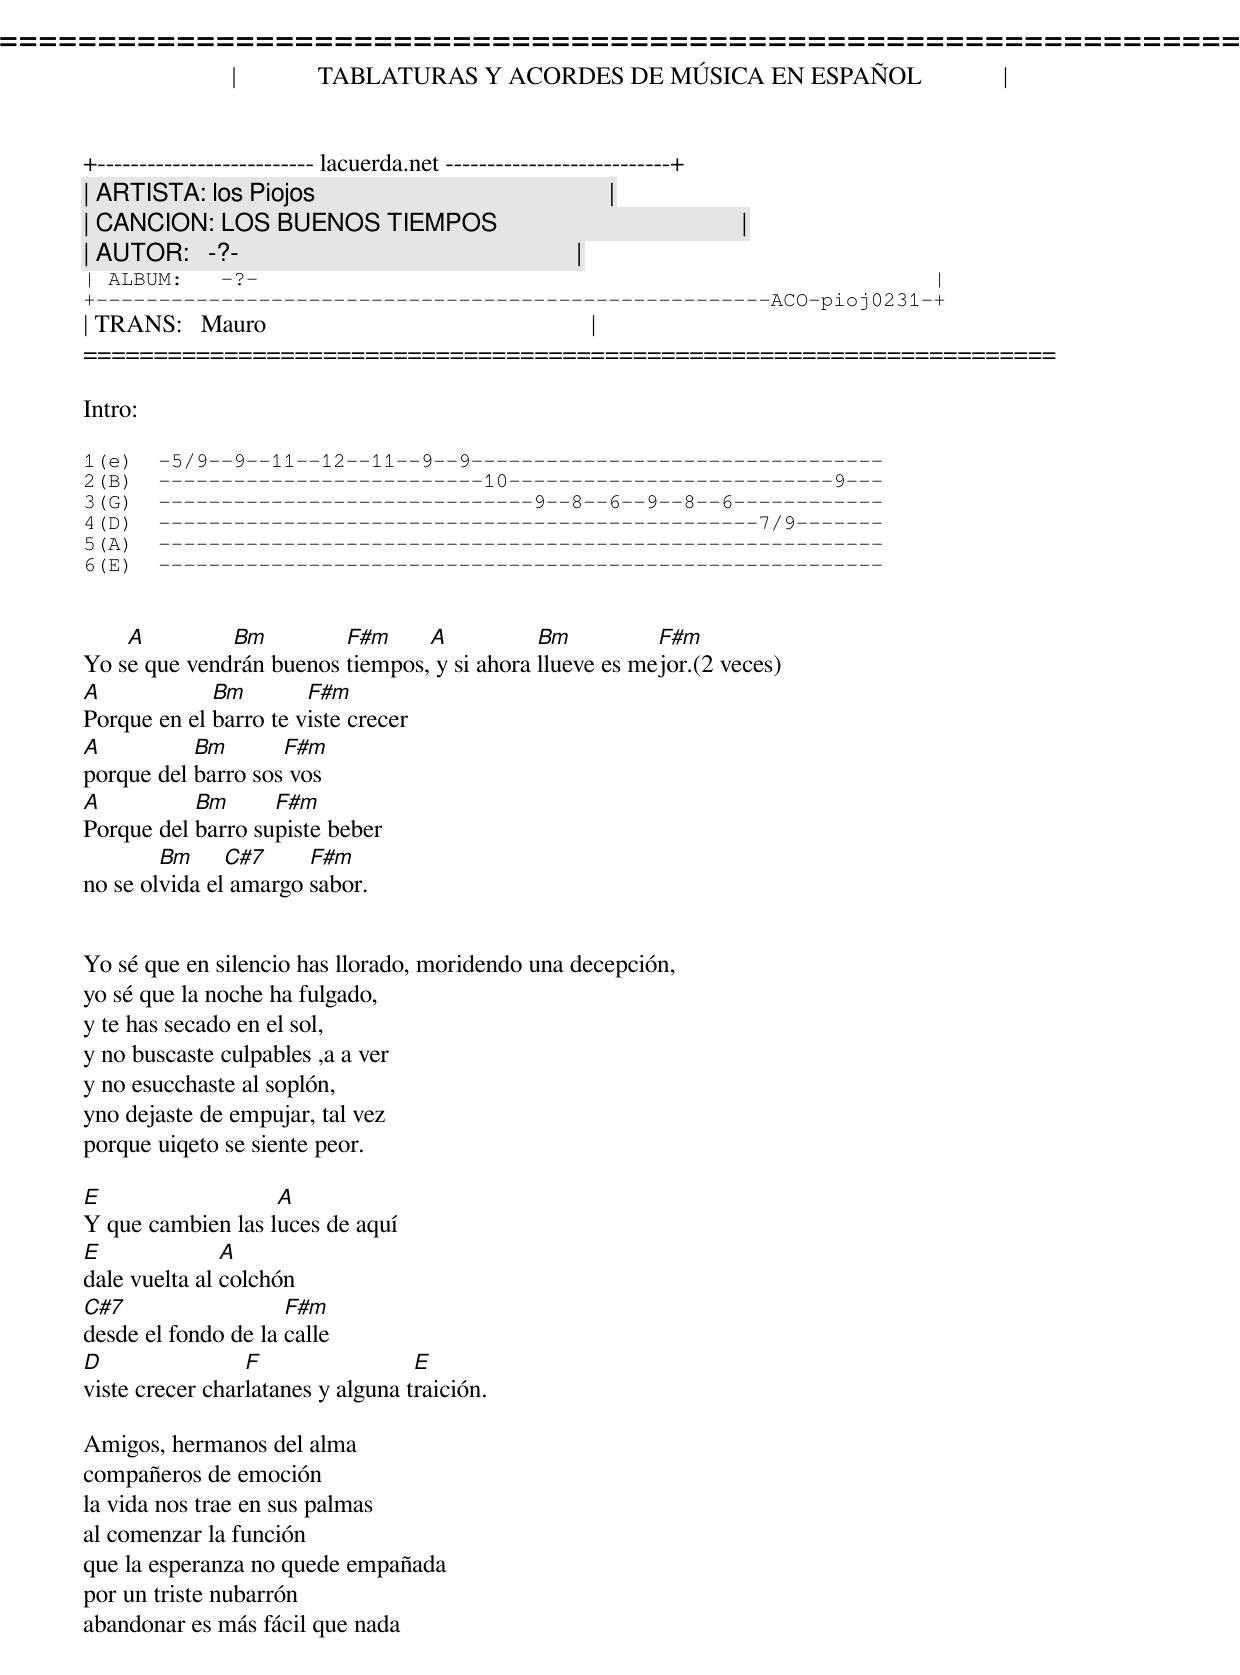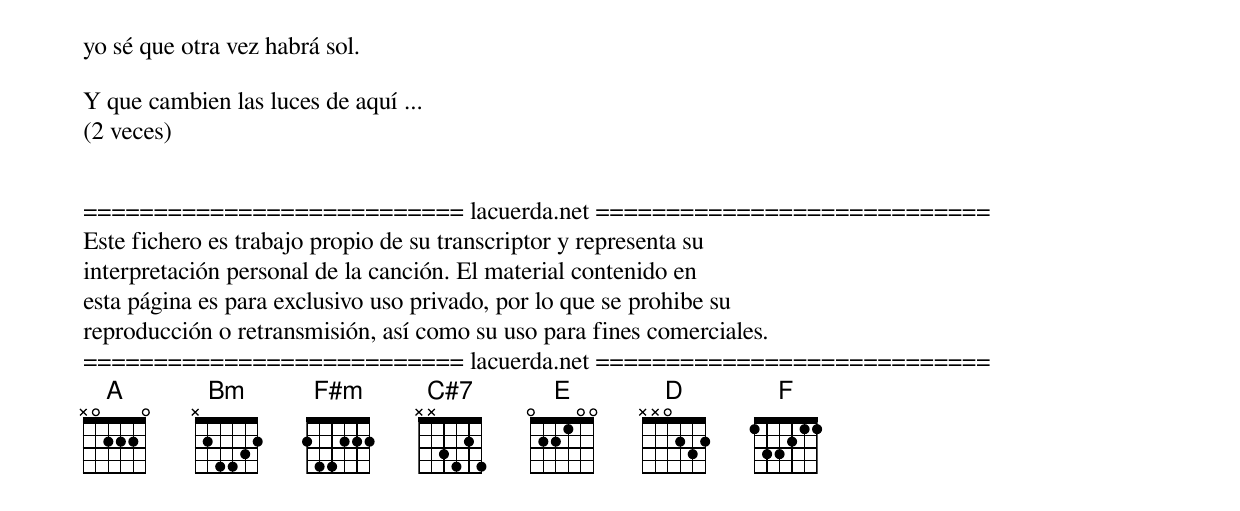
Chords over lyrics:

=====================================================================
|             TABLATURAS Y ACORDES DE MÚSICA EN ESPAÑOL             |
+-------------------------- lacuerda.net ---------------------------+
| ARTISTA: los Piojos                                               |
| CANCION: LOS BUENOS TIEMPOS                                       |
| AUTOR:   -?-                                                      |
| ALBUM:   -?-                                                      |
+------------------------------------------------------ACO-pioj0231-+
| TRANS:   Mauro                                                    |
=====================================================================

Intro:

1(e)  -5/9--9--11--12--11--9--9---------------------------------
2(B)  --------------------------10--------------------------9---
3(G)  ------------------------------9--8--6--9--8--6------------
4(D)  ------------------------------------------------7/9-------
5(A)  ----------------------------------------------------------
6(E)  ----------------------------------------------------------


    A         Bm         F#m     A           Bm          F#m
Yo se que vendrán buenos tiempos, y si ahora llueve es mejor.(2 veces)
A            Bm        F#m
Porque en el barro te viste crecer
A          Bm       F#m
porque del barro sos vos
A          Bm      F#m
Porque del barro supiste beber
        Bm     C#7     F#m
no se olvida el amargo sabor.


Yo sé que en silencio has llorado, moridendo una decepción,
yo sé que la noche ha fulgado,
y te has secado en el sol,
y no buscaste culpables ,a a ver
y no esucchaste al soplón,
yno dejaste de empujar, tal vez
porque uiqeto se siente peor.

E                  A
Y que cambien las luces de aquí
E              A
dale vuelta al colchón
C#7                  F#m
desde el fondo de la calle
D                F                 E
viste crecer charlatanes y alguna traición.

Amigos, hermanos del alma
compañeros de emoción
la vida nos trae en sus palmas
al comenzar la función
que la esperanza no quede empañada
por un triste nubarrón
abandonar es más fácil que nada
yo sé que otra vez habrá sol.

Y que cambien las luces de aquí ...
(2 veces)


=========================== lacuerda.net ============================
Este fichero es trabajo propio de su transcriptor y representa su
interpretación personal de la canción. El material contenido en
esta página es para exclusivo uso privado, por lo que se prohibe su
reproducción o retransmisión, así como su uso para fines comerciales.
=========================== lacuerda.net ============================
